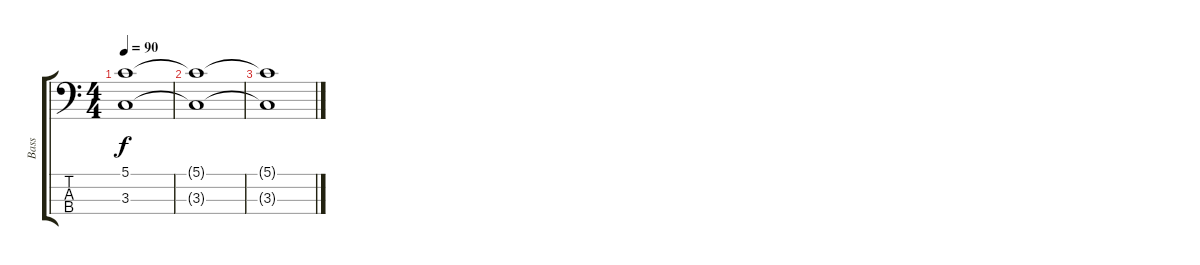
\track ("Bass" "Bass") {instrument electricbassfinger}
\staff {score tabs}
\tuning (G2 D2 A1 E1) {hide}
\ts (4 4)
\tempo 90
\clef f4
\ks c
(5.1{t} 3.3).1{dy f} |
(5.1{t} 3.3{t}).1 |
(5.1{t} 3.3{t}).1
